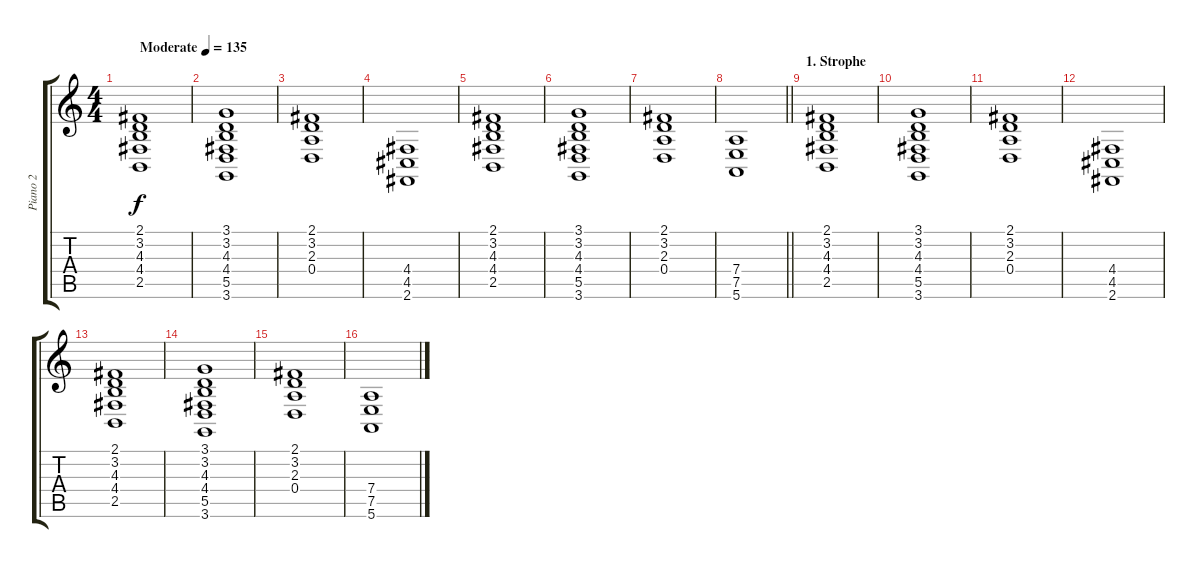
\track ("Piano 2" "Piano 2") {instrument brightacousticpiano}
\staff {score tabs}
\tuning (E4 B3 G3 D3 A2 E2) {hide}
\ts (4 4)
\tempo (135 "Moderate")
\clef g2
\ks c
(2.1 3.2 4.3 4.4 2.5).1{dy f instrument brightacousticpiano} |
(3.1 3.2 4.3 4.4 5.5 3.6).1 |
(2.1 3.2 2.3 0.4).1 |
(4.4 4.5 2.6).1 |
(2.1 3.2 4.3 4.4 2.5).1 |
(3.1 3.2 4.3 4.4 5.5 3.6).1 |
(2.1 3.2 2.3 0.4).1 |
\barLineRight lightlight
(7.4 7.5 5.6).1 |
\section ("" "1. Strophe")
(2.1 3.2 4.3 4.4 2.5).1 |
(3.1 3.2 4.3 4.4 5.5 3.6).1 |
(2.1 3.2 2.3 0.4).1 |
(4.4 4.5 2.6).1 |
(2.1 3.2 4.3 4.4 2.5).1 |
(3.1 3.2 4.3 4.4 5.5 3.6).1 |
(2.1 3.2 2.3 0.4).1 |
(7.4 7.5 5.6).1
